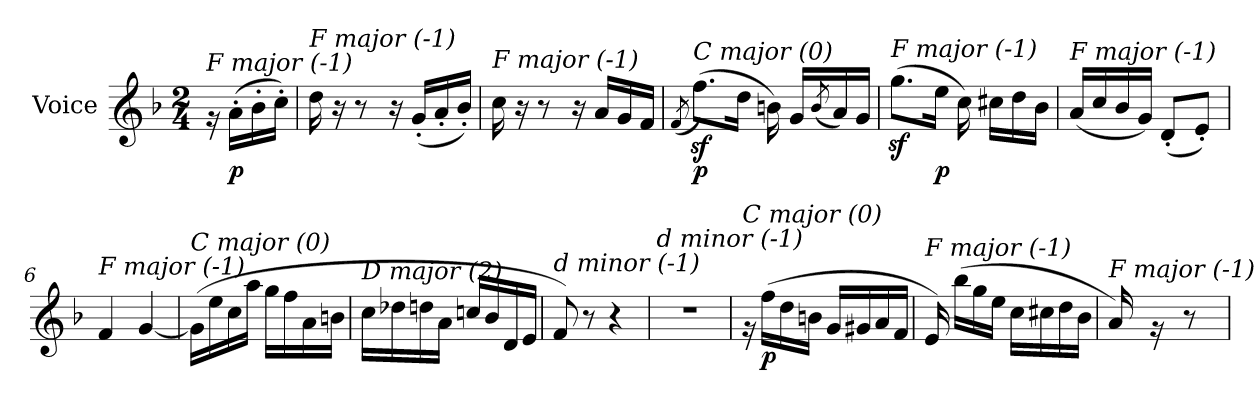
**kern	**dynam
*part1	*part1
*staff1	*staff1
*I"Voice	*
*clefG2	*
*k[b-]	*
*F:	*
*M2/4	*
=	=
!LO:TX:i:t=F major (-1)	!
16rg	.
!	!LO:DY:b
(>16a'>\LL	p
16b-'>\	.
16cc'>\JJ)	.
=1	=1
!LO:TX:i:t=F major (-1)	!
16dd\	.
16r	.
8r	.
16r	.
(<16g'</LL	.
16a'</	.
16b-'</JJ)	.
=2	=2
!LO:TX:i:t=F major (-1)	!
16cc\	.
16r	.
8r	.
16r	.
16a/LL	.
16g/	.
16f/JJ	.
=3	=3
(<8qf/	.
!LO:TX:i:t=C major (0)	!
!	!LO:DY:b
(>8.ffz<\L)	p
16dd\Jk	.
16bn\)	.
16g/LL	.
(<8qb/	.
16a/)	.
16g/JJ	.
!!LO:LB:g=z
=4	=4
!LO:TX:i:t=F major (-1)	!
(>8.ggz<\L	.
!	!LO:DY:b
16ee\Jk	p
16cc\)	.
16cc#X\LL	.
16dd\	.
16b-\JJ	.
=5	=5
!LO:TX:i:t=F major (-1)	!
(<16a/LL	.
16cc/	.
16b-/	.
16g/JJ)	.
(<8d'>/L	.
8e'</J)	.
=6	=6
!LO:TX:i:t=F major (-1)	!
4f/	.
[4g/	.
=7	=7
!LO:TX:i:t=C major (0)	!
(>16g\LL]	.
16ee\	.
16cc\	.
16aa\JJ	.
16gg\LL	.
16ff\	.
16a\	.
16bn\JJ	.
=8	=8
!LO:TX:i:t=D major (2)	!
16cc\LL	.
16dd-Xi\	.
16dd\	.
16a\JJ	.
16ccn/LL	.
16b-/	.
16d/	.
16e/JJ	.
!!LO:LB:g=z
=9	=9
!LO:TX:i:t=d minor (-1)	!
8f/)	.
8r	.
4r	.
=10	=10
!LO:TX:i:t=d minor (-1)	!
2r	.
=11	=11
!LO:TX:i:t=C major (0)	!
16rg	.
!	!LO:DY:b
(>16ff\LL	p
16dd\	.
16bn\JJ	.
16g/LL	.
16g#X/	.
16a/	.
16f/JJ	.
=12	=12
!LO:TX:i:t=F major (-1)	!
16e/)	.
(>16bb-\LL	.
16gg\	.
16ee\JJ	.
16cc\LL	.
16cc#X\	.
16dd\	.
16b-\JJ	.
=13	=13
!LO:TX:i:t=F major (-1)	!
16a/)	.
16rg	.
8r	.
=	=
*-	*-
